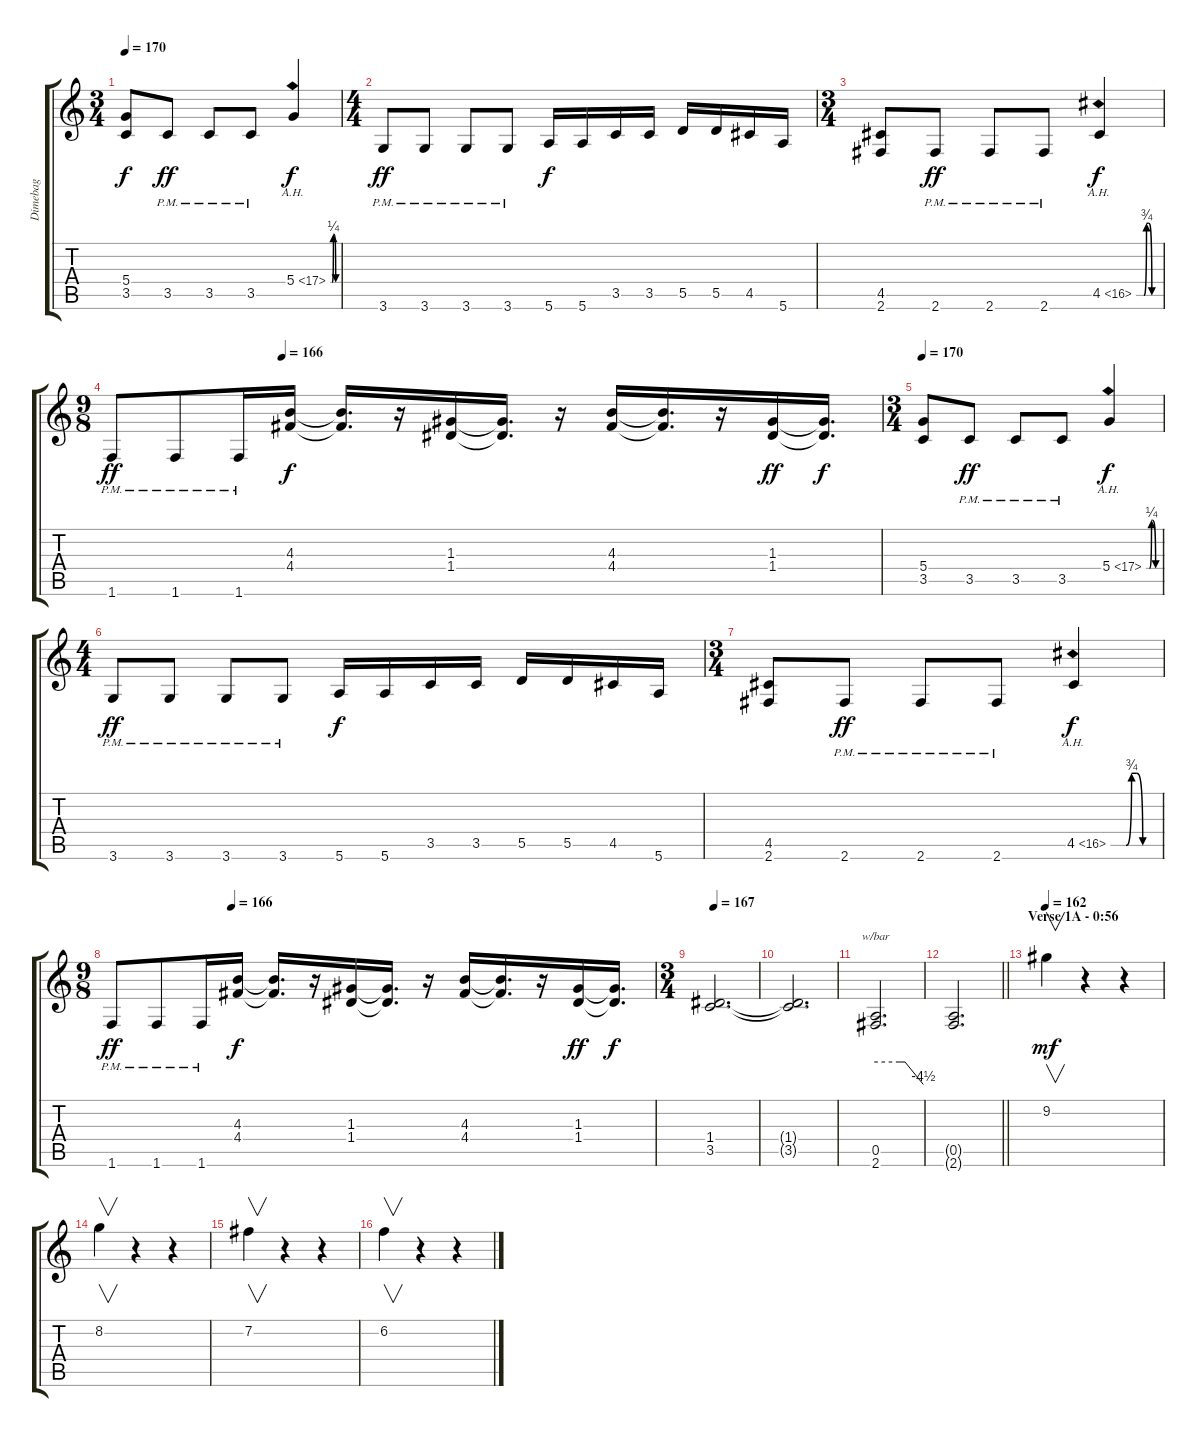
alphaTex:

\track ("Dimebag" "Dimebag") {instrument distortionguitar}
\staff {score tabs}
\tuning (E4 B3 G3 D3 A2 E2) {hide}
\ts (3 4)
\tempo 170
\clef g2
\ks c
(5.4 3.5).8{dy f} 3.5{pm}.8{dy ff} 3.5{pm}.8 3.5{pm}.8 5.4{be (custom 0 0 15 0 25 1 30 1 45 0 60 0) ah 12}.4{dy f} |
\ts (4 4)
3.6{pm}.8{dy ff} 3.6{pm}.8 3.6{pm}.8 3.6{pm}.8 5.6.16{dy f} 5.6.16 3.5.16 3.5.16 5.5.16 5.5.16 4.5.16 5.6.16 |
\ts (3 4)
(4.5 2.6).8 2.6{pm}.8{dy ff} 2.6{pm}.8 2.6{pm}.8 4.5{be (custom 0 0 15 0 19 0 26 3 32 3 40 0 60 0) ah 12}.4{dy f} |
\ts (9 8)
\tempo (166 0.2222222222222222)
1.6{pm}.8{dy ff} 1.6{pm}.8 1.6{pm}.16 (4.3 4.4).16{dy f} (4.3{t} 4.4{t}).16{d} r.16 (1.3 1.4).16 (1.3{t} 1.4{t}).16{d} r.16 (4.3 4.4).16 (4.3{t} 4.4{t}).16{d} r.16 (1.3 1.4).16{dy ff} (1.3{t} 1.4{t}).16{d dy f} |
\ts (3 4)
\tempo 170
(5.4 3.5).8 3.5{pm}.8{dy ff} 3.5{pm}.8 3.5{pm}.8 5.4{be (custom 0 0 15 0 25 1 30 1 45 0 60 0) ah 12}.4{dy f} |
\ts (4 4)
3.6{pm}.8{dy ff} 3.6{pm}.8 3.6{pm}.8 3.6{pm}.8 5.6.16{dy f} 5.6.16 3.5.16 3.5.16 5.5.16 5.5.16 4.5.16 5.6.16 |
\ts (3 4)
(4.5 2.6).8 2.6{pm}.8{dy ff} 2.6{pm}.8 2.6{pm}.8 4.5{be (custom 0 0 15 0 19 0 26 3 32 3 40 0 60 0) ah 12}.4{dy f} |
\ts (9 8)
\tempo (166 0.2222222222222222)
1.6{pm}.8{dy ff} 1.6{pm}.8 1.6{pm}.16 (4.3 4.4).16{dy f} (4.3{t} 4.4{t}).16{d} r.16 (1.3 1.4).16 (1.3{t} 1.4{t}).16{d} r.16 (4.3 4.4).16 (4.3{t} 4.4{t}).16{d} r.16 (1.3 1.4).16{dy ff} (1.3{t} 1.4{t}).16{d dy f} |
\ts (3 4)
\tempo 167
(1.4 3.5).2{d} |
(1.4{t} 3.5{t}).2{d} |
(0.5 2.6).2{d tbe (custom default 0 0 30 0 37 0 60 -18)} |
\barLineRight lightlight
(0.5{t} 2.6{t}).2{d} |
\section ("" "Verse 1A - 0:56")
\tempo 162
9.2.4{v dy mf volume 6 instrument acousticguitarsteel} r.4 r.4{volume 16} |
8.2.4{v volume 6} r.4 r.4{volume 16} |
7.2.4{v volume 6} r.4 r.4{volume 16} |
6.2.4{v volume 6} r.4 r.4{volume 16}
